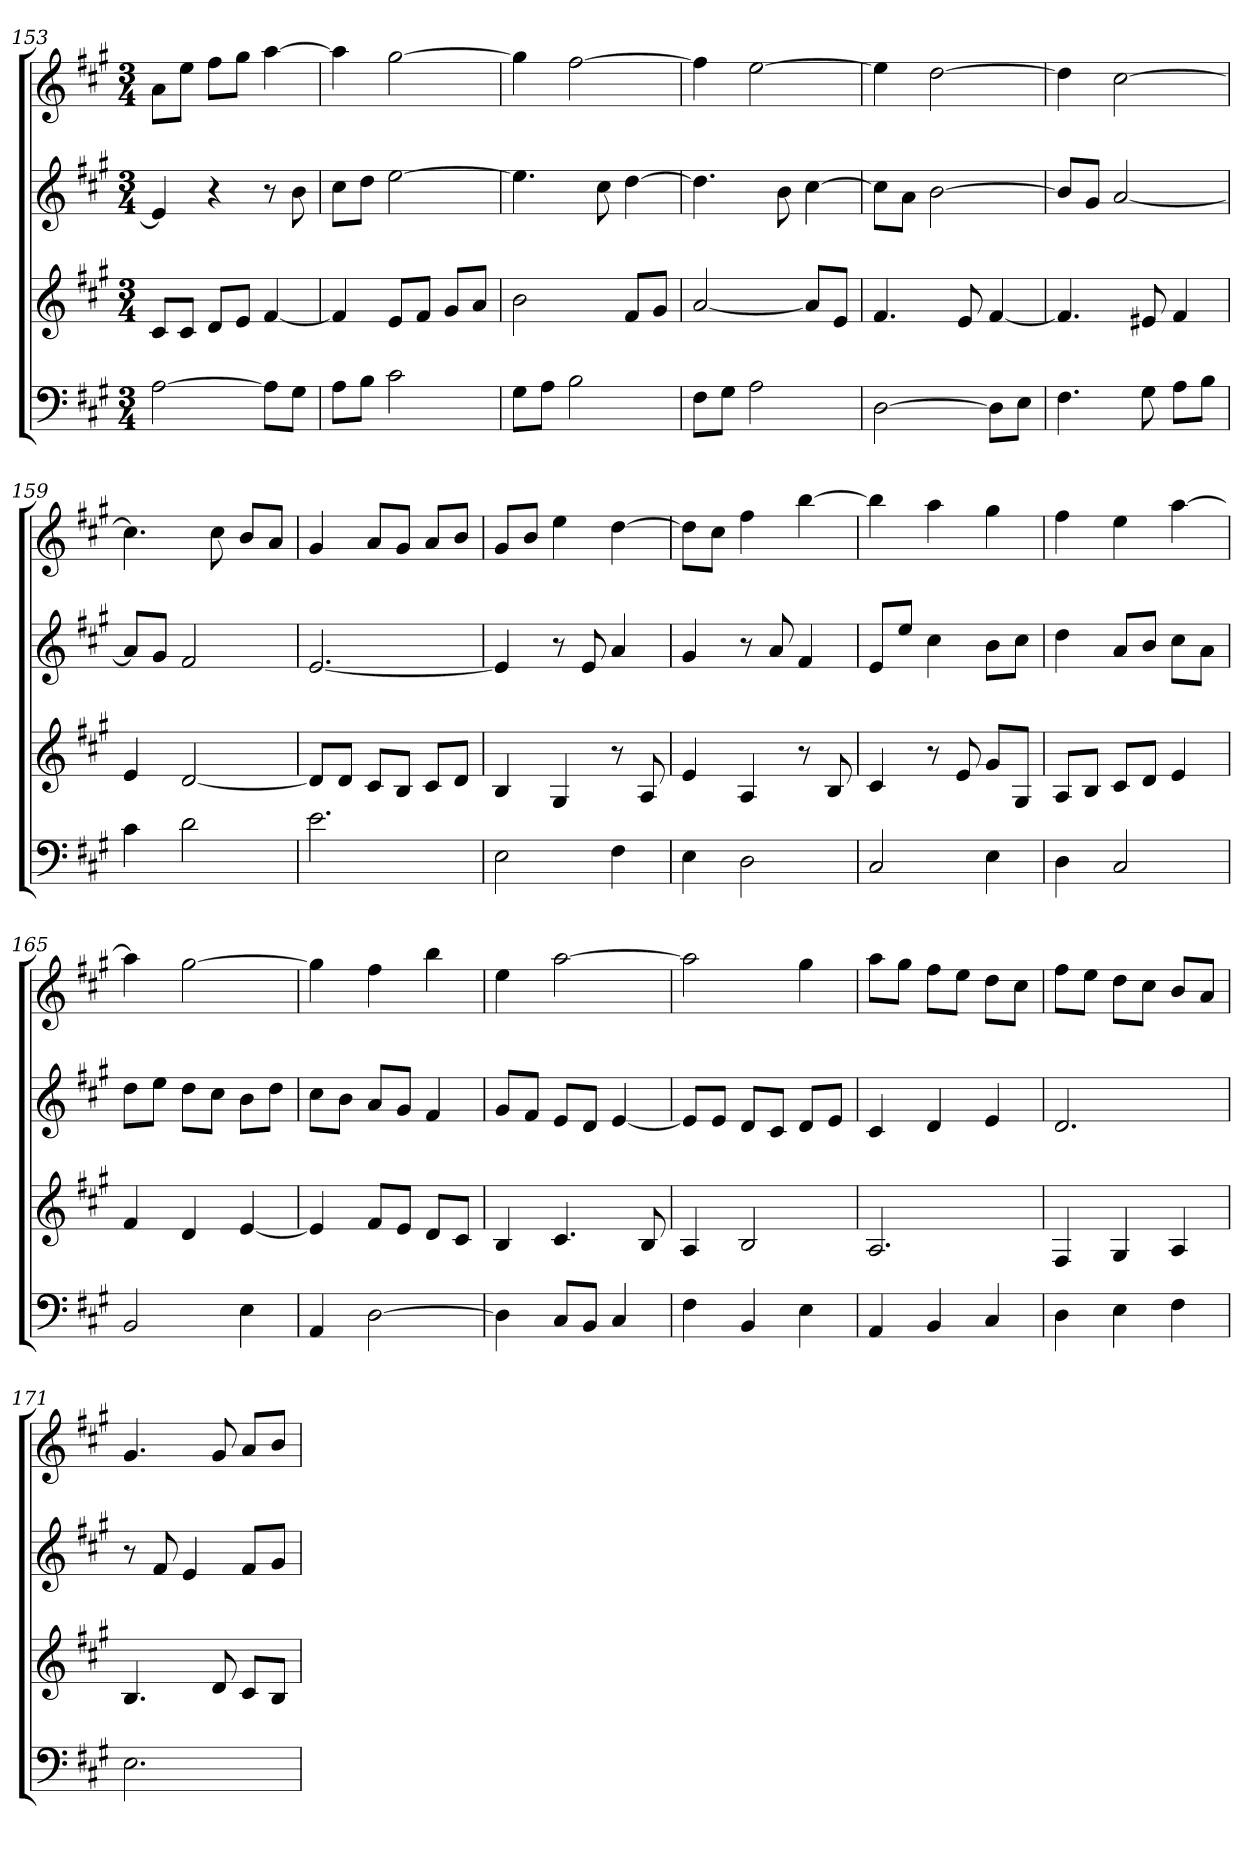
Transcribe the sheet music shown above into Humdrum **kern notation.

**kern	**kern	**kern	**kern
*part4	*part3	*part2	*part1
*staff4	*staff3	*staff2	*staff1
*k[f#c#g#]	*k[f#c#g#]	*k[f#c#g#]	*k[f#c#g#]
*M3/4	*M3/4	*M3/4	*M3/4
=153	=153	=153	=153
[2A	8c#L	4e]	8aL
.	8c#J	.	8eeJ
.	8dL	4r	8ff#L
.	8eJ	.	8gg#J
8AL]	[4f#	8r	[4aa
8G#J	.	8b	.
=154	=154	=154	=154
8AL	4f#]	8cc#L	4aa]
8BJ	.	8ddJ	.
2c#	8eL	[2ee	[2gg#
.	8f#J	.	.
.	8g#L	.	.
.	8aJ	.	.
=155	=155	=155	=155
8G#L	2b	4.ee]	4gg#]
8AJ	.	.	.
2B	.	.	[2ff#
.	.	8cc#	.
.	8f#L	[4dd	.
.	8g#J	.	.
=156	=156	=156	=156
8F#L	[2a	4.dd]	4ff#]
8G#J	.	.	.
2A	.	.	[2ee
.	.	8b	.
.	8aL]	[4cc#	.
.	8eJ	.	.
=157	=157	=157	=157
[2D	4.f#	8cc#L]	4ee]
.	.	8aJ	.
.	.	[2b	[2dd
.	8e	.	.
8DL]	[4f#	.	.
8EJ	.	.	.
=158	=158	=158	=158
4.F#	4.f#]	8bL]	4dd]
.	.	8g#J	.
.	.	[2a	[2cc#
8G#	8e#X	.	.
8AL	4f#	.	.
8BJ	.	.	.
=159	=159	=159	=159
4c#	4e	8aL]	4.cc#]
.	.	8g#J	.
2d	[2d	2f#	.
.	.	.	8cc#
.	.	.	8bL
.	.	.	8aJ
=160	=160	=160	=160
2.e	8dL]	[2.e	4g#
.	8dJ	.	.
.	8c#L	.	8aL
.	8BJ	.	8g#J
.	8c#L	.	8aL
.	8dJ	.	8bJ
=161	=161	=161	=161
2E	4B	4e]	8g#L
.	.	.	8bJ
.	4G#	8r	4ee
.	.	8e	.
4F#	8r	4a	[4dd
.	8A	.	.
=162	=162	=162	=162
4E	4e	4g#	8ddL]
.	.	.	8cc#J
2D	4A	8r	4ff#
.	.	8a	.
.	8r	4f#	[4bb
.	8B	.	.
=163	=163	=163	=163
2C#	4c#	8eL	4bb]
.	.	8eeJ	.
.	8r	4cc#	4aa
.	8e	.	.
4E	8g#L	8bL	4gg#
.	8G#J	8cc#J	.
=164	=164	=164	=164
4D	8AL	4dd	4ff#
.	8BJ	.	.
2C#	8c#L	8aL	4ee
.	8dJ	8bJ	.
.	4e	8cc#L	[4aa
.	.	8aJ	.
=165	=165	=165	=165
2BB	4f#	8ddL	4aa]
.	.	8eeJ	.
.	4d	8ddL	[2gg#
.	.	8cc#J	.
4E	[4e	8bL	.
.	.	8ddJ	.
=166	=166	=166	=166
4AA	4e]	8cc#L	4gg#]
.	.	8bJ	.
[2D	8f#L	8aL	4ff#
.	8eJ	8g#J	.
.	8dL	4f#	4bb
.	8c#J	.	.
=167	=167	=167	=167
4D]	4B	8g#L	4ee
.	.	8f#J	.
8C#L	4.c#	8eL	[2aa
8BBJ	.	8dJ	.
4C#	.	[4e	.
.	8B	.	.
=168	=168	=168	=168
4F#	4A	8eL]	2aa]
.	.	8eJ	.
4BB	2B	8dL	.
.	.	8c#J	.
4E	.	8dL	4gg#
.	.	8eJ	.
=169	=169	=169	=169
4AA	2.A	4c#	8aaL
.	.	.	8gg#J
4BB	.	4d	8ff#L
.	.	.	8eeJ
4C#	.	4e	8ddL
.	.	.	8cc#J
=170	=170	=170	=170
4D	4F#	2.d	8ff#L
.	.	.	8eeJ
4E	4G#	.	8ddL
.	.	.	8cc#J
4F#	4A	.	8bL
.	.	.	8aJ
=171	=171	=171	=171
2.E	4.B	8r	4.g#
.	.	8f#	.
.	.	4e	.
.	8d	.	8g#
.	8c#L	8f#L	8aL
.	8BJ	8g#J	8bJ
=	=	=	=
*-	*-	*-	*-
